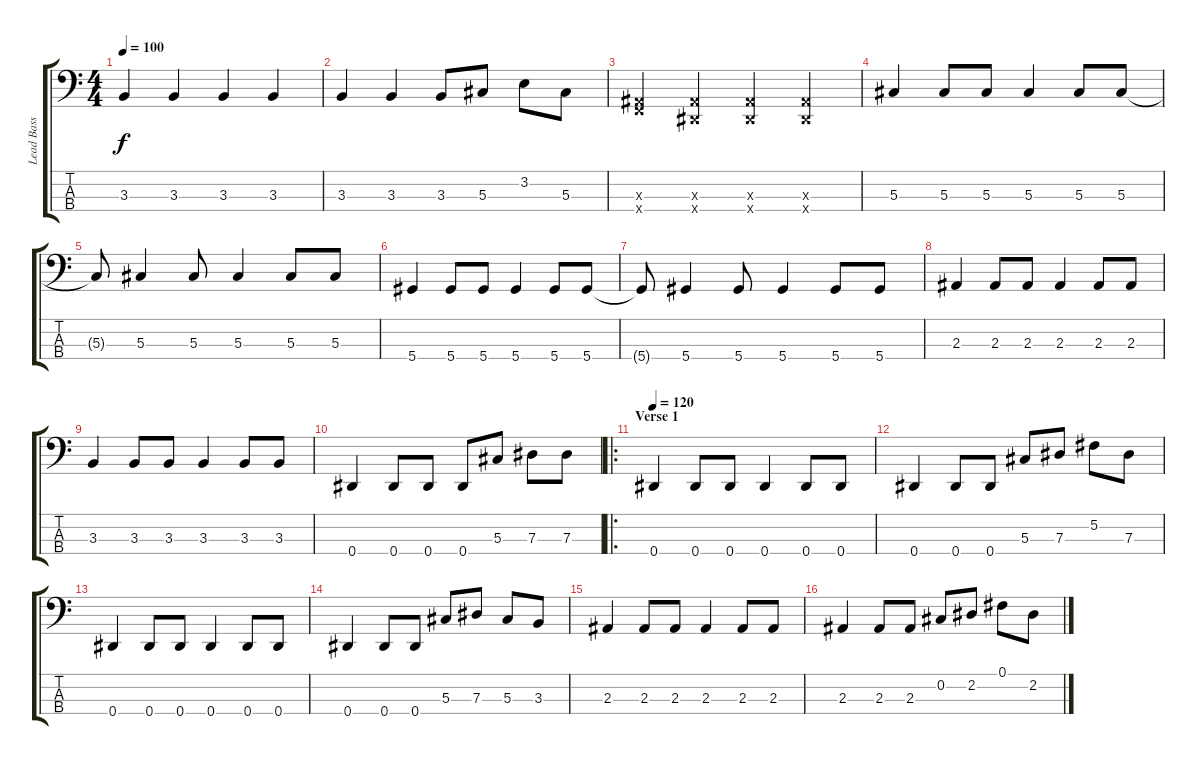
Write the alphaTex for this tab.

\track ("Lead Bass" "Lead Bass") {instrument electricbassfinger}
\staff {score tabs}
\tuning (Gb2 Db2 Ab1 Eb1) {hide}
\ts (4 4)
\tempo 100
\clef f4
\ks c
3.3.4{dy f} 3.3.4 3.3.4 3.3.4 |
3.3.4 3.3.4 3.3.8 5.3.8 3.2.8 5.3.8 |
(2.3{x} 2.4{x}).4 (2.3{x} 0.4{x}).4 (2.3{x} 0.4{x}).4 (2.3{x} 0.4{x}).4 |
5.3.4 5.3.8 5.3.8 5.3.4 5.3.8 5.3.8 |
5.3{t}.8 5.3.4 5.3.8 5.3.4 5.3.8 5.3.8 |
5.4.4 5.4.8 5.4.8 5.4.4 5.4.8 5.4.8 |
5.4{t}.8 5.4.4 5.4.8 5.4.4 5.4.8 5.4.8 |
2.3.4 2.3.8 2.3.8 2.3.4 2.3.8 2.3.8 |
3.3.4 3.3.8 3.3.8 3.3.4 3.3.8 3.3.8 |
0.4.4 0.4.8 0.4.8 0.4.8 5.3.8 7.3.8 7.3.8 |
\ro
\section ("" "Verse 1")
\tempo 120
0.4.4 0.4.8 0.4.8 0.4.4 0.4.8 0.4.8 |
0.4.4 0.4.8 0.4.8 5.3.8 7.3.8 5.2.8 7.3.8 |
0.4.4 0.4.8 0.4.8 0.4.4 0.4.8 0.4.8 |
0.4.4 0.4.8 0.4.8 5.3.8 7.3.8 5.3.8 3.3.8 |
2.3.4 2.3.8 2.3.8 2.3.4 2.3.8 2.3.8 |
2.3.4 2.3.8 2.3.8 0.2.8 2.2.8 0.1.8 2.2.8
